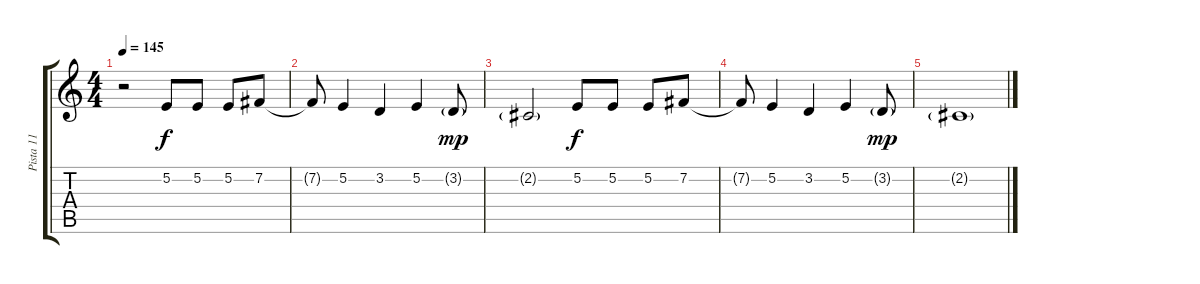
\track ("Pista 11" "Pista 11") {instrument acousticgrandpiano}
\staff {score tabs}
\tuning (E4 B3 G3 D3 A2 E2) {hide}
\ts (4 4)
\tempo 145
\clef g2
\ks c
r.2{dy f} 5.2.8 5.2.8 5.2.8 7.2.8 |
7.2{t}.8 5.2.4 3.2.4 5.2.4 3.2{g}.8{dy mp} |
2.2{g}.2 5.2.8{dy f} 5.2.8 5.2.8 7.2.8 |
7.2{t}.8 5.2.4 3.2.4 5.2.4 3.2{g}.8{dy mp} |
2.2{g}.1
